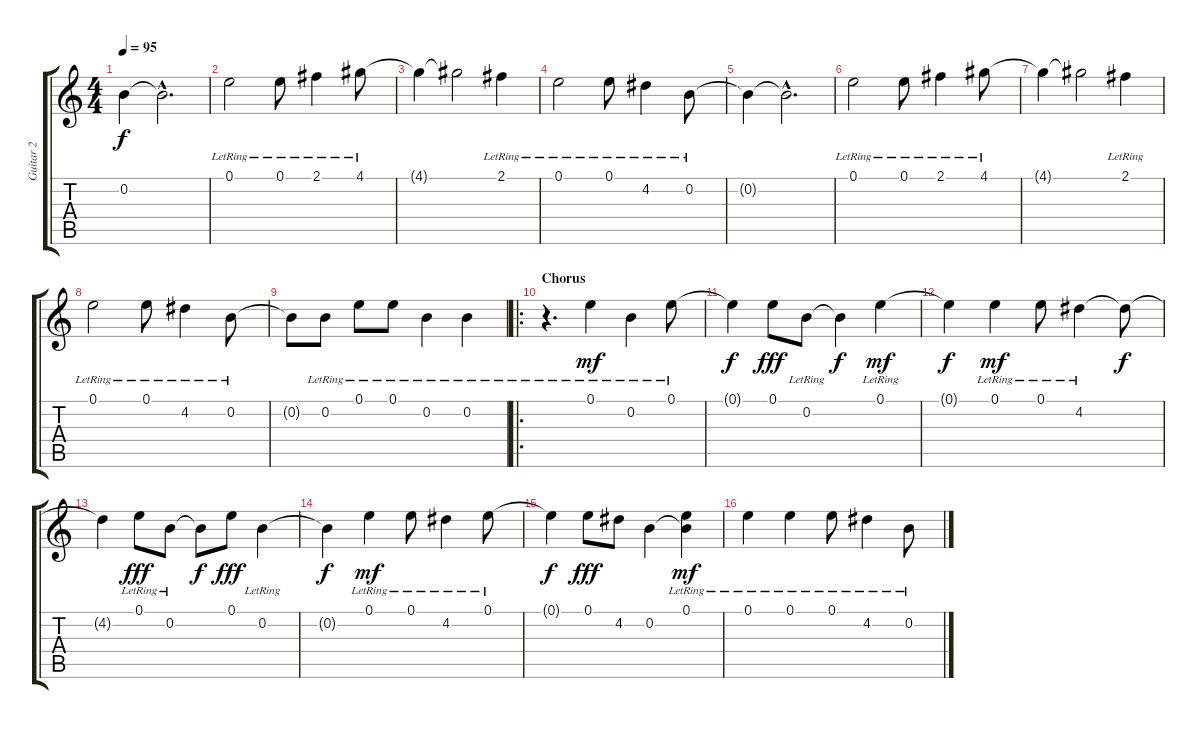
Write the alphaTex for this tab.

\track ("Guitar 2" "Guitar 2") {instrument electricguitarjazz}
\staff {score tabs}
\tuning (E4 B3 G3 D3 A2 E2) {hide}
\ts (4 4)
\tempo 95
\clef g2
\ks c
0.2{t}.4{dy f} 0.2{hac t}.2{d} |
0.1{lr}.2 0.1{lr}.8 2.1{lr}.4 4.1{lr}.8 |
4.1{t}.4 4.1{t}.2 2.1{lr}.4 |
0.1{lr}.2 0.1{lr}.8 4.2{lr}.4 0.2{lr}.8 |
0.2{t}.4 0.2{hac t}.2{d} |
0.1{lr}.2 0.1{lr}.8 2.1{lr}.4 4.1{lr}.8 |
4.1{t}.4 4.1{t}.2 2.1{lr}.4 |
0.1{lr}.2 0.1{lr}.8 4.2{lr}.4 0.2{lr}.8 |
0.2{t}.8 0.2{lr}.8 0.1{lr}.8 0.1{lr}.8 0.2{lr}.4 0.2{lr}.4 |
\ro
\section ("" "Chorus")
r.4{d volume 10} 0.1{lr}.4{dy mf} 0.2{lr}.4 0.1{lr}.8 |
0.1{t}.4{dy f} 0.1.8{dy fff} 0.2{lr}.8 0.2{t}.4{dy f} 0.1{lr}.4{dy mf} |
0.1{t}.4{dy f} 0.1{lr}.4{dy mf} 0.1{lr}.8 4.2{lr}.4 4.2{t}.8{dy f} |
4.2{t}.4 0.1{lr}.8{dy fff} 0.2{lr}.8 0.2{t}.8{dy f} 0.1.8{dy fff} 0.2{lr}.4 |
0.2{t}.4{dy f volume 10} 0.1{lr}.4{dy mf} 0.1{lr}.8 4.2{lr}.4 0.1{lr}.8 |
0.1{t}.4{dy f} 0.1.8{dy fff} 4.2.8 0.2.4 (0.1{lr} 0.2{t}).4{dy mf} |
0.1{lr}.4 0.1{lr}.4 0.1{lr}.8 4.2{lr}.4 0.2{lr}.8
